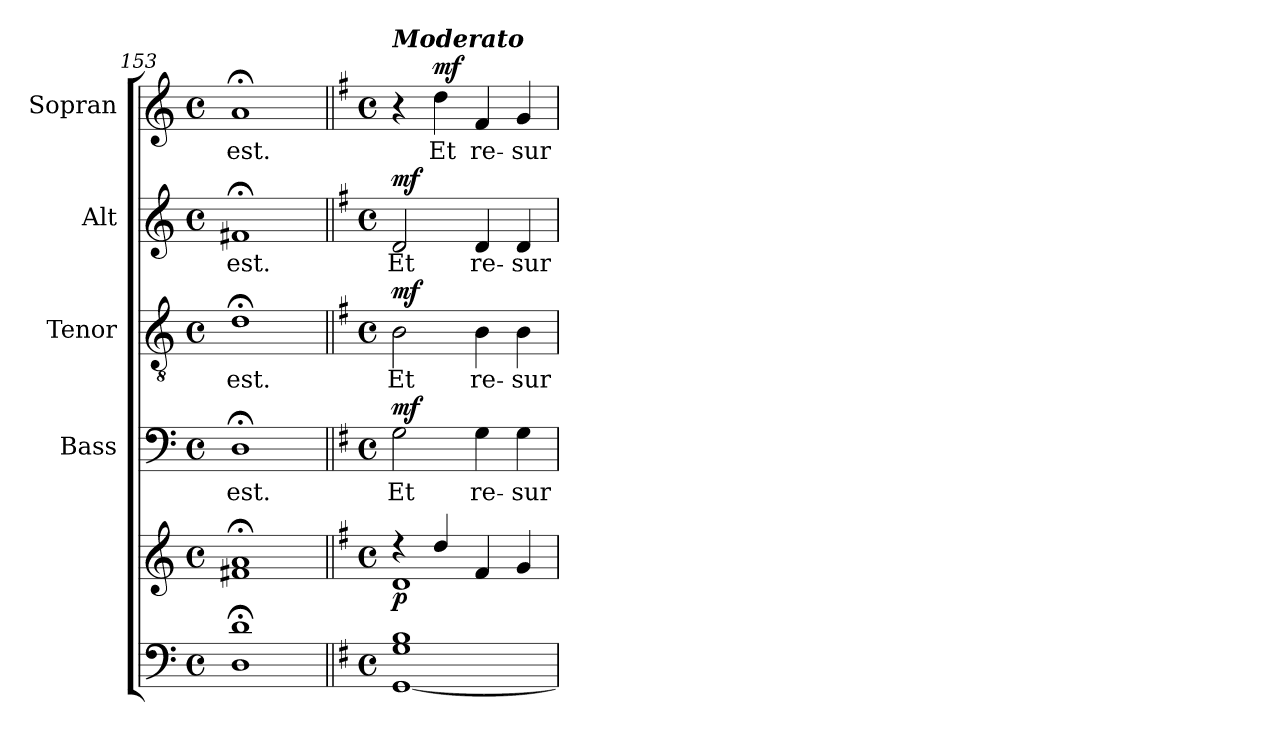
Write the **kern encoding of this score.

**kern	**kern	**dynam	**kern	**text	**dynam	**kern	**text	**dynam	**kern	**text	**dynam	**kern	**text	**dynam
*part5	*part5	*part5	*part4	*part4	*part4	*part3	*part3	*part3	*part2	*part2	*part2	*part1	*part1	*part1
*staff6	*staff5	*staff5/6	*staff4	*staff4	*staff4	*staff3	*staff3	*staff3	*staff2	*staff2	*staff2	*staff1	*staff1	*staff1
*	*	*	*I"Bass	*	*	*I"Tenor	*	*	*I"Alt	*	*	*I"Sopran	*	*
*	*	*	*I'B.	*	*	*I'T.	*	*	*I'A.	*	*	*I'S.	*	*
*clefF4	*clefG2	*	*clefF4	*	*	*clefGv2	*	*	*clefG2	*	*	*clefG2	*	*
*k[]	*k[]	*	*k[]	*	*	*k[]	*	*	*k[]	*	*	*k[]	*	*
*C:	*C:	*	*C:	*	*	*C:	*	*	*C:	*	*	*C:	*	*
*M4/4	*M4/4	*	*M4/4	*	*	*M4/4	*	*	*M4/4	*	*	*M4/4	*	*
*met(c)	*met(c)	*	*met(c)	*	*	*met(c)	*	*	*met(c)	*	*	*met(c)	*	*
=153	=153	=153	=153	=153	=153	=153	=153	=153	=153	=153	=153	=153	=153	=153
*^	*	*	*	*	*	*	*	*	*	*	*	*	*	*
!	!	!	!	!	!LO:LY:b	!	!	!LO:LY:b	!	!	!LO:LY:b	!	!	!LO:LY:b	!
1d;!	1D!	1f#X!;< 1a!;<	.	1D;<	est.	.	1d;<	est.	.	1f#X;<	est.	.	1a;<	est.	.
=154||	=154||	=154||	=154||	=154||	=154||	=154||	=154||	=154||	=154||	=154||	=154||	=154||	=154||	=154||	=154||
*k[f#]	*	*k[f#]	*	*k[f#]	*	*	*k[f#]	*	*	*k[f#]	*	*	*k[f#]	*	*
*G:	*	*G:	*	*G:	*	*	*G:	*	*	*G:	*	*	*G:	*	*
*M4/4	*	*M4/4	*	*M4/4	*	*	*M4/4	*	*	*M4/4	*	*	*M4/4	*	*
*met(c)	*	*met(c)	*	*met(c)	*	*	*met(c)	*	*	*met(c)	*	*	*met(c)	*	*
*	*	*^	*	*	*	*	*	*	*	*	*	*	*	*	*
!	!	!	!	!	!	!	!	!	!	!	!	!	!	!LO:TX:a:Bi:t=Moderato	!	!
!	!	!	!	!LO:DY:b	!	!LO:LY:b	!LO:DY:a	!	!LO:LY:b	!LO:DY:a	!	!LO:LY:b	!LO:DY:a	!	!	!
1G 1B	[<1GG	4rdd	1d	p	2G\	Et	mf	2B\	Et	mf	2d/	Et	mf	4r	.	.
!	!	!	!	!	!	!	!	!	!	!	!	!	!	!	!LO:LY:b	!LO:DY:a
.	.	4dd/	.	.	.	.	.	.	.	.	.	.	.	4dd\	Et	mf
!	!	!	!	!	!	!LO:LY:b	!	!	!LO:LY:b	!	!	!LO:LY:b	!	!	!LO:LY:b	!
.	.	4f#/	.	.	4G\	re-	.	4B\	re-	.	4d/	re-	.	4f#/	re-	.
!	!	!	!	!	!	!LO:LY:b	!	!	!LO:LY:b	!	!	!LO:LY:b	!	!	!LO:LY:b	!
.	.	4g/	.	.	4G\	-sur-	.	4B\	-sur-	.	4d/	-sur-	.	4g/	-sur-	.
*v	*v	*	*	*	*	*	*	*	*	*	*	*	*	*	*	*
*	*v	*v	*	*	*	*	*	*	*	*	*	*	*	*	*
=	=	=	=	=	=	=	=	=	=	=	=	=	=	=
*-	*-	*-	*-	*-	*-	*-	*-	*-	*-	*-	*-	*-	*-	*-
